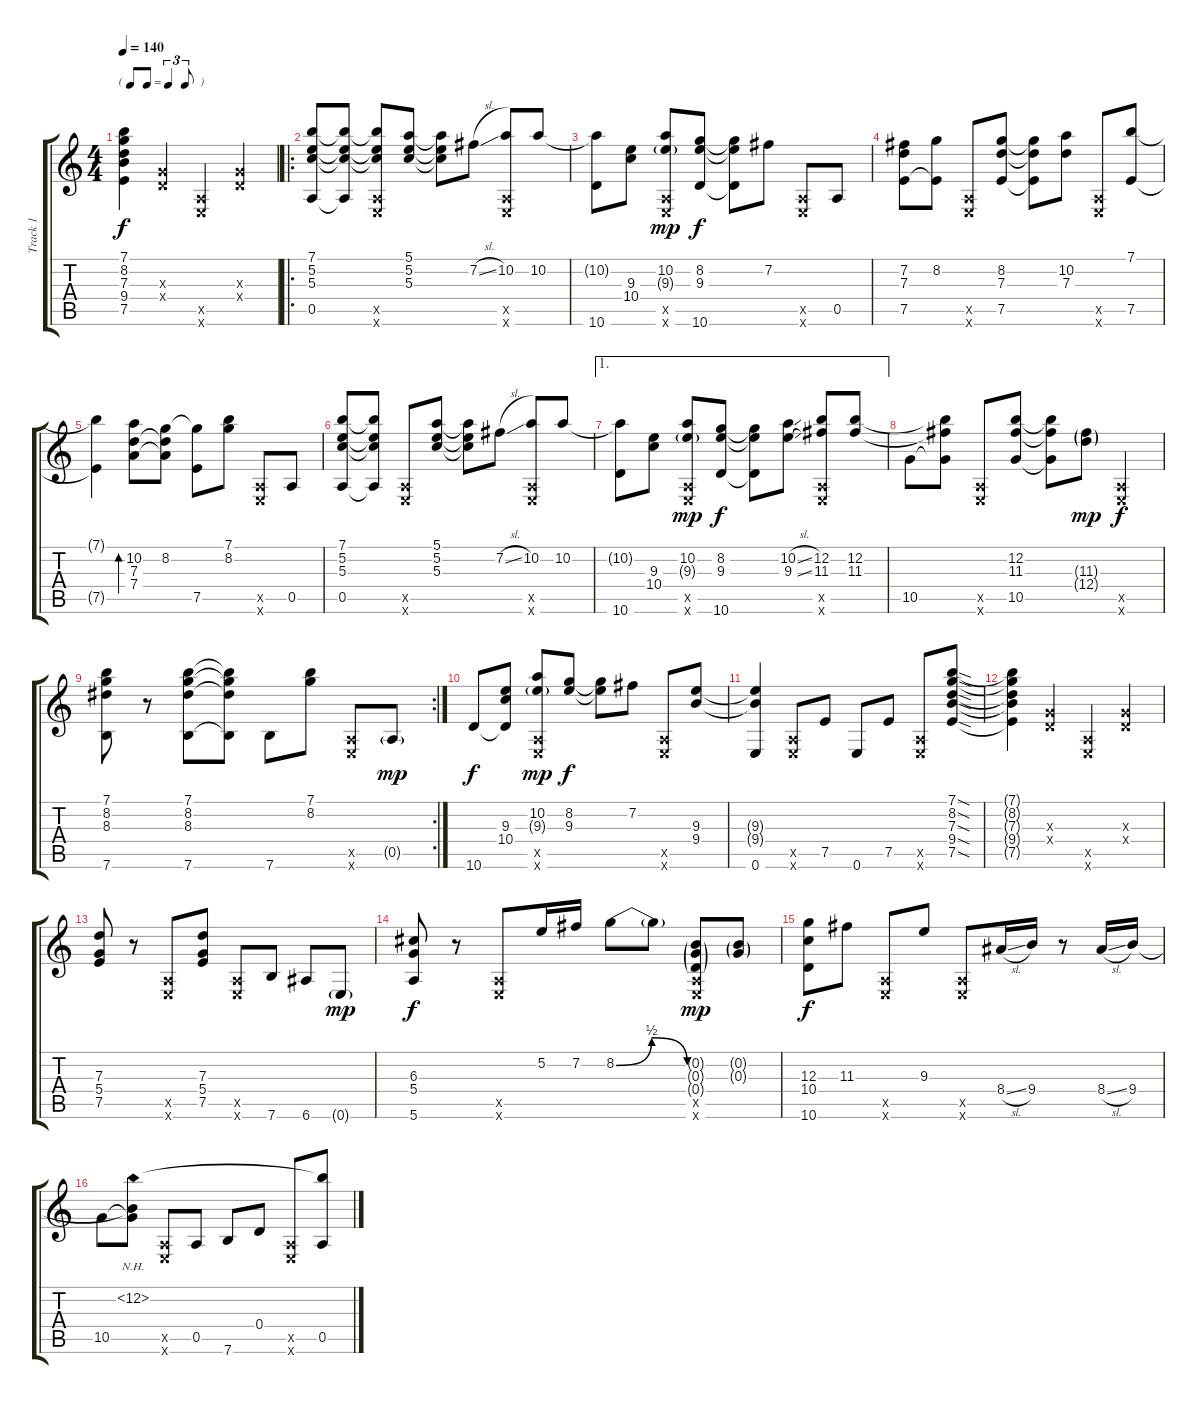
\track ("Track 1" "Track 1") {instrument acousticguitarsteel}
\staff {score tabs}
\tuning (E4 B3 G3 D3 A2 E2) {hide}
\ts (4 4)
\tf triplet8th
\tempo 140
\clef g2
\ks c
(7.1{t} 8.2{t} 7.3{t} 9.4{t} 7.5{t}).4{dy f} (0.3{x} 0.4{x}).4 (0.5{x} 0.6{x}).4 (0.3{x} 0.4{x}).4 |
\ro
(7.1 5.2 5.3 0.5).8 (7.1{t} 5.2{t} 5.3{t} 0.5{t}).8 (7.1{t} 5.2{t} 5.3{t} 0.5{x} 0.6{x}).8 (5.1 5.2 5.3).8 (5.1{t} 5.2{t} 5.3{t}).8 7.2{sl}.8 (10.2 0.5{x} 0.6{x}).8 10.2.8 |
(10.2{t} 10.6).8 (9.3 10.4).8 (10.2 9.3{g} 0.5{x} 0.6{x}).8{dy mp} (8.2 9.3 10.6).8{dy f} (8.2{t} 9.3{t} 10.6{t}).8 7.2.8 (0.5{x} 0.6{x}).8 0.5.8 |
(7.2 7.3 7.5).8 (8.2 7.5{t}).8 (0.5{x} 0.6{x}).8 (8.2 7.3 7.5).8 (8.2{t} 7.3{t} 7.5{t}).8 (10.2 7.3).8 (0.5{x} 0.6{x}).8 (7.1 7.5).8 |
(7.1{t} 7.5{t}).4 (10.2 7.3 7.4).8{bd 480} (8.2 7.3{t} 7.4{t}).8 (8.2{t} 7.5).8 (7.1 8.2).8 (0.5{x} 0.6{x}).8 0.5.8 |
(7.1 5.2 5.3 0.5).8 (7.1{t} 5.2{t} 5.3{t} 0.5{t}).8 (0.5{x} 0.6{x}).8 (5.1 5.2 5.3).8 (5.1{t} 5.2{t} 5.3{t}).8 7.2{sl}.8 (10.2 0.5{x} 0.6{x}).8 10.2.8 |
\ae 1
(10.2{t} 10.6).8 (9.3 10.4).8 (10.2 9.3{g} 0.5{x} 0.6{x}).8{dy mp} (8.2 9.3 10.6).8{dy f} (8.2{t} 9.3{t} 10.6{t}).8 (10.2{sl} 9.3{sl}).8 (12.2 11.3 0.5{x} 0.6{x}).8 (12.2 11.3).8 |
10.5.8 (12.2{t} 11.3{t} 10.5{t}).8 (0.5{x} 0.6{x}).8 (12.2 11.3 10.5).8 (12.2{t} 11.3{t} 10.5{t}).8 (11.3{g} 12.4{g}).8{dy mp} (0.5{x} 0.6{x}).4{dy f} |
\rc 2
(7.1 8.2 8.3 7.6).8 r.8 (7.1 8.2 8.3 7.6).8 (7.1{t} 8.2{t} 8.3{t} 7.6{t}).8 7.6.8 (7.1 8.2).8 (0.5{x} 0.6{x}).8 0.5{g}.8{dy mp} |
10.6.8{dy f} (9.3 10.4 10.6{t}).8 (10.2 9.3{g} 0.5{x} 0.6{x}).8{dy mp} (8.2 9.3).8{dy f} (8.2{t} 9.3{t}).8 7.2.8 (0.5{x} 0.6{x}).8 (9.3 9.4).8 |
(9.3{t} 9.4{t} 0.6).4 (0.5{x} 0.6{x}).8 7.5.8 0.6.8 7.5.8 (0.5{x} 0.6{x}).8 (7.1{sod} 8.2{sod} 7.3{sod} 9.4{sod} 7.5{sod}).8 |
(7.1{t} 8.2{t} 7.3{t} 9.4{t} 7.5{t}).4 (0.3{x} 0.4{x}).4 (0.5{x} 0.6{x}).4 (0.3{x} 0.4{x}).4 |
(7.3 5.4 7.5).8 r.8 (0.5{x} 0.6{x}).8 (7.3 5.4 7.5).8 (0.5{x} 0.6{x}).8 7.6.8 6.6.8 0.6{g}.8{dy mp} |
(6.3 5.4 5.6).8{dy f} r.8 (0.5{x} 0.6{x}).8 5.2.16 7.2.16 8.2{be (bendrelease 0 0 15 2 45 2 60 0)}.8 8.2{t}.8 (0.2{g} 0.3{g} 0.4{g} 0.5{x} 0.6{x}).8{dy mp} (0.2{g} 0.3{g}).8 |
(12.3 10.4 10.6).8{dy f} 11.3.8 (0.5{x} 0.6{x}).8 9.3.8 (0.5{x} 0.6{x}).8 8.4{sl}.16 9.4.16 r.8 8.4{sl}.16 9.4.16 |
10.5.8 (12.2{nh} 9.4{t} 10.5{t}).8 (0.5{x} 0.6{x}).8 0.5.8 7.6.8 0.4.8 (0.5{x} 0.6{x}).8 (12.2{t} 0.5).8
